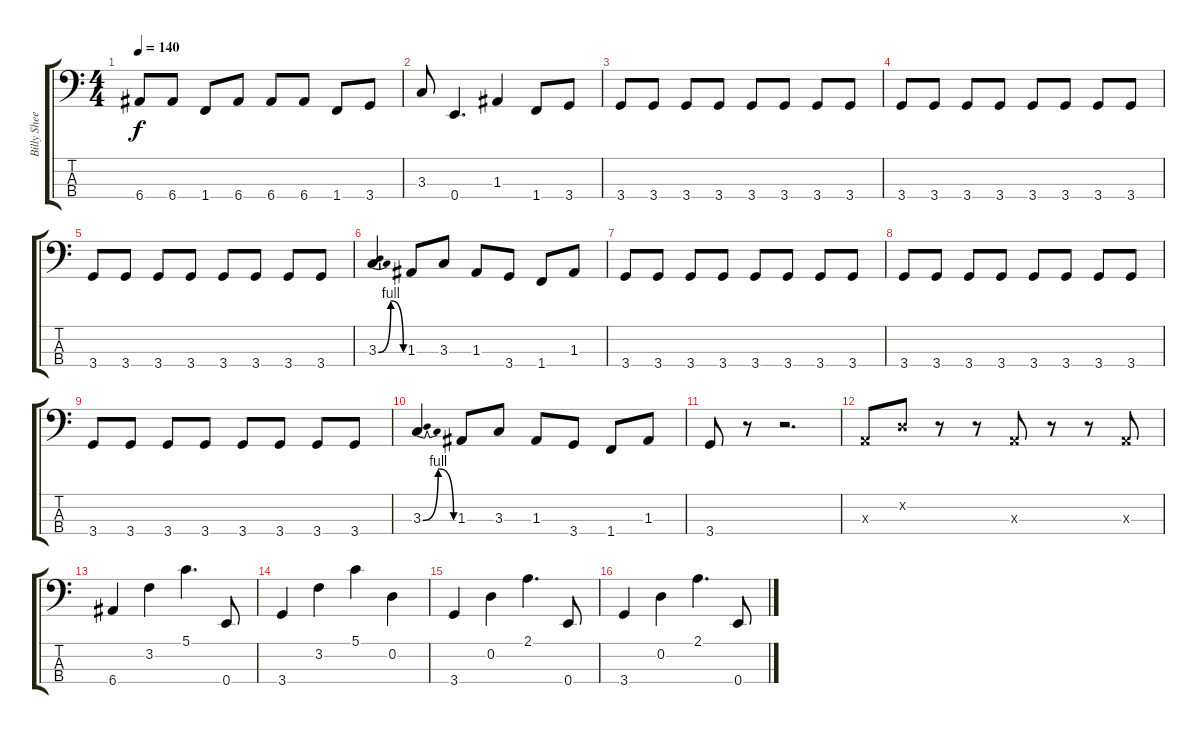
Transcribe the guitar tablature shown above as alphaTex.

\track ("Billy Sheenan" "Billy Shee") {instrument electricbassfinger}
\staff {score tabs}
\tuning (G2 D2 A1 E1) {hide}
\ts (4 4)
\tempo 140
\clef f4
\ks c
6.4.8{dy f} 6.4.8 1.4.8 6.4.8 6.4.8 6.4.8 1.4.8 3.4.8 |
3.3.8 0.4.4{d} 1.3.4 1.4.8 3.4.8 |
3.4.8 3.4.8 3.4.8 3.4.8 3.4.8 3.4.8 3.4.8 3.4.8 |
3.4.8 3.4.8 3.4.8 3.4.8 3.4.8 3.4.8 3.4.8 3.4.8 |
3.4.8 3.4.8 3.4.8 3.4.8 3.4.8 3.4.8 3.4.8 3.4.8 |
3.3{be (bendrelease 0 0 30 4 30 4 60 0)}.4 1.3.8 3.3.8 1.3.8 3.4.8 1.4.8 1.3.8 |
3.4.8 3.4.8 3.4.8 3.4.8 3.4.8 3.4.8 3.4.8 3.4.8 |
3.4.8 3.4.8 3.4.8 3.4.8 3.4.8 3.4.8 3.4.8 3.4.8 |
3.4.8 3.4.8 3.4.8 3.4.8 3.4.8 3.4.8 3.4.8 3.4.8 |
3.3{be (bendrelease 0 0 30 4 30 4 60 0)}.4 1.3.8 3.3.8 1.3.8 3.4.8 1.4.8 1.3.8 |
3.4.8 r.8 r.2{d} |
0.3{x}.8 0.2{x}.8 r.8 r.8 0.3{x}.8 r.8 r.8 0.3{x}.8 |
6.4.4 3.2.4 5.1.4{d} 0.4.8 |
3.4.4 3.2.4 5.1.4 0.2.4 |
3.4.4 0.2.4 2.1.4{d} 0.4.8 |
3.4.4 0.2.4 2.1.4{d} 0.4.8
